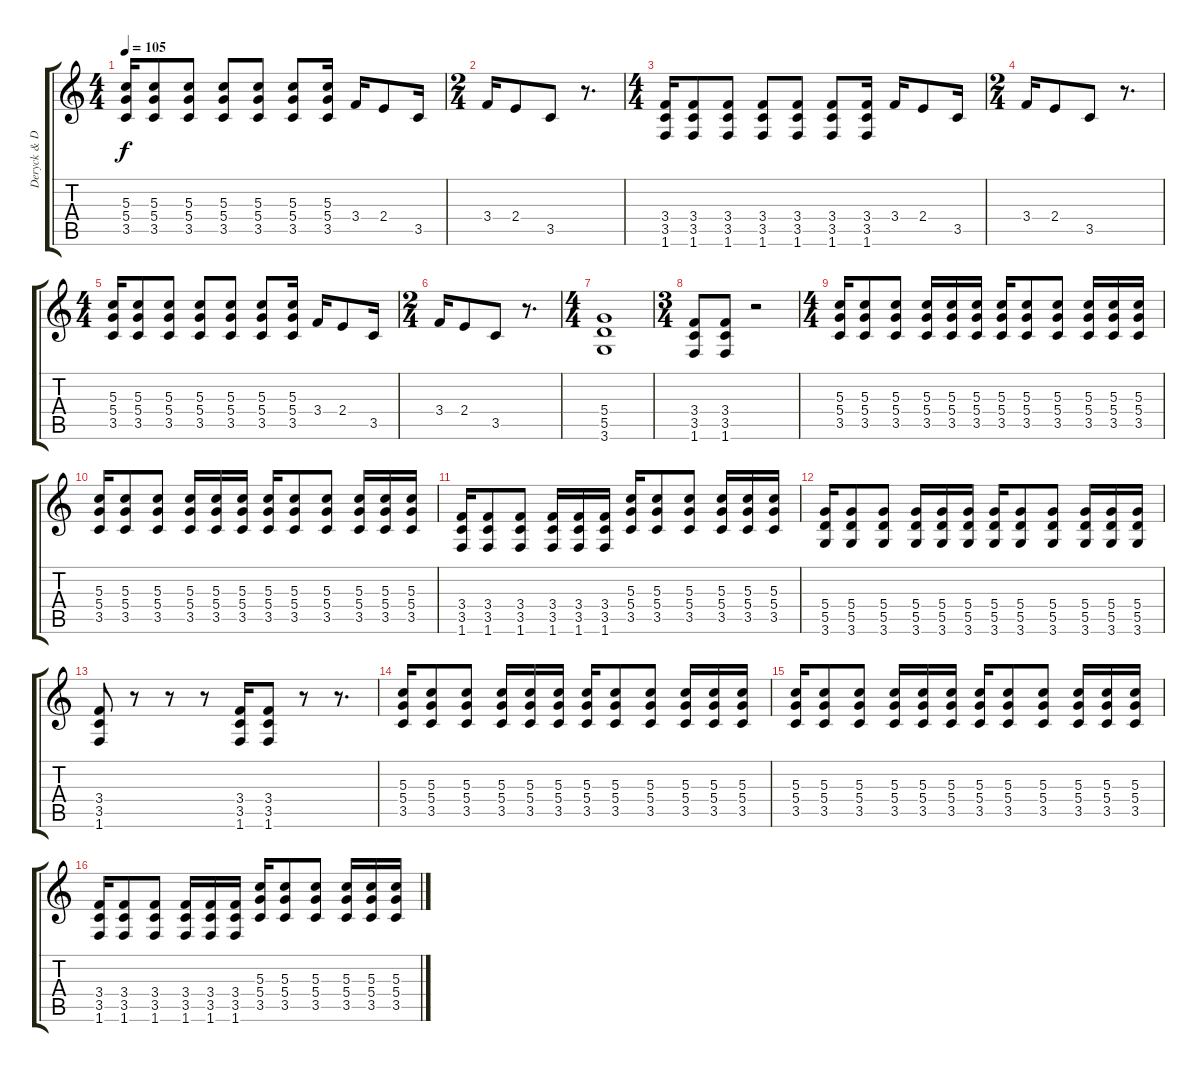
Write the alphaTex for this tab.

\track ("Deryck & Dave" "Deryck & D") {instrument distortionguitar}
\staff {score tabs}
\tuning (E4 B3 G3 D3 A2 E2) {hide}
\ts (4 4)
\tempo 105
\clef g2
\ks c
(5.3 5.4 3.5).16{dy f instrument distortionguitar} (5.3 5.4 3.5).8 (5.3 5.4 3.5).8 (5.3 5.4 3.5).8 (5.3 5.4 3.5).8 (5.3 5.4 3.5).8 (5.3 5.4 3.5).16 3.4.16 2.4.8 3.5.16 |
\ts (2 4)
3.4.16 2.4.8 3.5.8 r.8{d} |
\ts (4 4)
(3.4 3.5 1.6).16 (3.4 3.5 1.6).8 (3.4 3.5 1.6).8 (3.4 3.5 1.6).8 (3.4 3.5 1.6).8 (3.4 3.5 1.6).8 (3.4 3.5 1.6).16 3.4.16 2.4.8 3.5.16 |
\ts (2 4)
3.4.16 2.4.8 3.5.8 r.8{d} |
\ts (4 4)
(5.3 5.4 3.5).16 (5.3 5.4 3.5).8 (5.3 5.4 3.5).8 (5.3 5.4 3.5).8 (5.3 5.4 3.5).8 (5.3 5.4 3.5).8 (5.3 5.4 3.5).16 3.4.16 2.4.8 3.5.16 |
\ts (2 4)
3.4.16 2.4.8 3.5.8 r.8{d} |
\ts (4 4)
(5.4 5.5 3.6).1 |
\ts (3 4)
(3.4 3.5 1.6).8 (3.4 3.5 1.6).8 r.2 |
\ts (4 4)
(5.3 5.4 3.5).16 (5.3 5.4 3.5).8 (5.3 5.4 3.5).8 (5.3 5.4 3.5).16 (5.3 5.4 3.5).16 (5.3 5.4 3.5).16 (5.3 5.4 3.5).16 (5.3 5.4 3.5).8 (5.3 5.4 3.5).8 (5.3 5.4 3.5).16 (5.3 5.4 3.5).16 (5.3 5.4 3.5).16 |
(5.3 5.4 3.5).16 (5.3 5.4 3.5).8 (5.3 5.4 3.5).8 (5.3 5.4 3.5).16 (5.3 5.4 3.5).16 (5.3 5.4 3.5).16 (5.3 5.4 3.5).16 (5.3 5.4 3.5).8 (5.3 5.4 3.5).8 (5.3 5.4 3.5).16 (5.3 5.4 3.5).16 (5.3 5.4 3.5).16 |
(3.4 3.5 1.6).16 (3.4 3.5 1.6).8 (3.4 3.5 1.6).8 (3.4 3.5 1.6).16 (3.4 3.5 1.6).16 (3.4 3.5 1.6).16 (5.3 5.4 3.5).16 (5.3 5.4 3.5).8 (5.3 5.4 3.5).8 (5.3 5.4 3.5).16 (5.3 5.4 3.5).16 (5.3 5.4 3.5).16 |
(5.4 5.5 3.6).16 (5.4 5.5 3.6).8 (5.4 5.5 3.6).8 (5.4 5.5 3.6).16 (5.4 5.5 3.6).16 (5.4 5.5 3.6).16 (5.4 5.5 3.6).16 (5.4 5.5 3.6).8 (5.4 5.5 3.6).8 (5.4 5.5 3.6).16 (5.4 5.5 3.6).16 (5.4 5.5 3.6).16 |
(3.4 3.5 1.6).8 r.8 r.8 r.8 (3.4 3.5 1.6).16 (3.4 3.5 1.6).8 r.8 r.8{d} |
(5.3 5.4 3.5).16 (5.3 5.4 3.5).8 (5.3 5.4 3.5).8 (5.3 5.4 3.5).16 (5.3 5.4 3.5).16 (5.3 5.4 3.5).16 (5.3 5.4 3.5).16 (5.3 5.4 3.5).8 (5.3 5.4 3.5).8 (5.3 5.4 3.5).16 (5.3 5.4 3.5).16 (5.3 5.4 3.5).16 |
(5.3 5.4 3.5).16 (5.3 5.4 3.5).8 (5.3 5.4 3.5).8 (5.3 5.4 3.5).16 (5.3 5.4 3.5).16 (5.3 5.4 3.5).16 (5.3 5.4 3.5).16 (5.3 5.4 3.5).8 (5.3 5.4 3.5).8 (5.3 5.4 3.5).16 (5.3 5.4 3.5).16 (5.3 5.4 3.5).16 |
(3.4 3.5 1.6).16 (3.4 3.5 1.6).8 (3.4 3.5 1.6).8 (3.4 3.5 1.6).16 (3.4 3.5 1.6).16 (3.4 3.5 1.6).16 (5.3 5.4 3.5).16 (5.3 5.4 3.5).8 (5.3 5.4 3.5).8 (5.3 5.4 3.5).16 (5.3 5.4 3.5).16 (5.3 5.4 3.5).16
